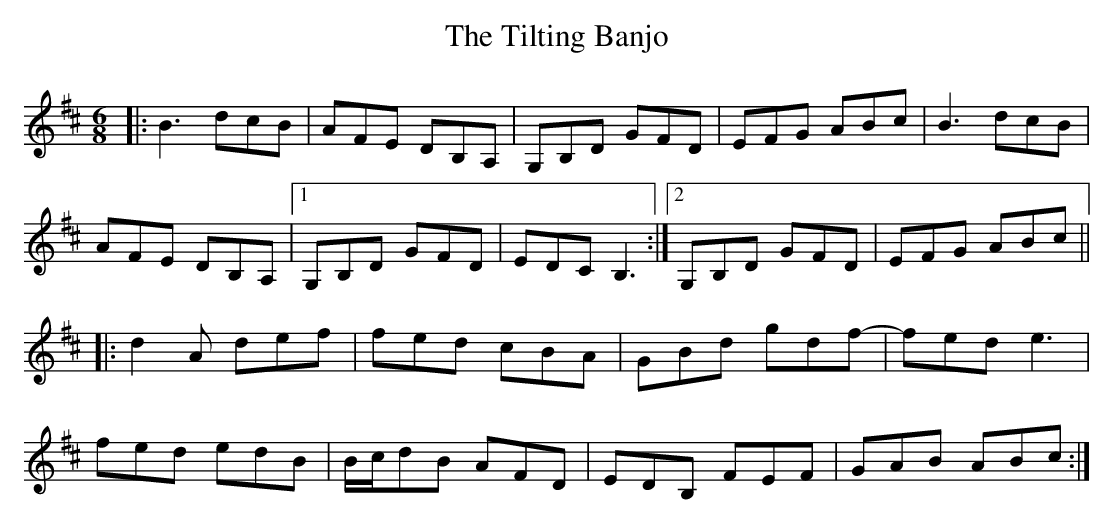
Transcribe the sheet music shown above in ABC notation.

X:1
T: The Tilting Banjo
M: 6/8
L: 1/8
K: Bmin
|:B3 dcB|AFE DB,A,|G,B,D GFD|EFG ABc|B3 dcB|
AFE DB,A,|1 G,B,D GFD|EDC B,3:|2 G,B,D GFD|EFG ABc||
|:d2A def|fed cBA|GBd gdf-|fed e3|
fed edB|B/c/dB AFD|EDB, FEF|GAB ABc:|
